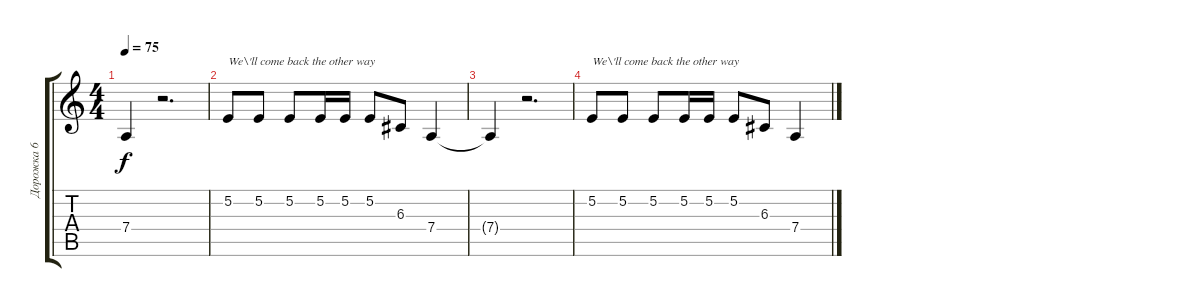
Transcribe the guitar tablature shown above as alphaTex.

\track ("Дорожка 6" "Дорожка 6") {instrument electricpiano1}
\staff {score tabs}
\tuning (E4 B3 G3 D3 A2 E2) {hide}
\ts (4 4)
\tempo 75
\clef g2
\ks c
7.4{t}.4{dy f} r.2{d} |
5.2.8{txt "We\\'ll come back the other way"} 5.2.8 5.2.8 5.2.16 5.2.16 5.2.8 6.3.8 7.4.4 |
7.4{t}.4 r.2{d} |
5.2.8{txt "We\\'ll come back the other way"} 5.2.8 5.2.8 5.2.16 5.2.16 5.2.8 6.3.8 7.4.4
